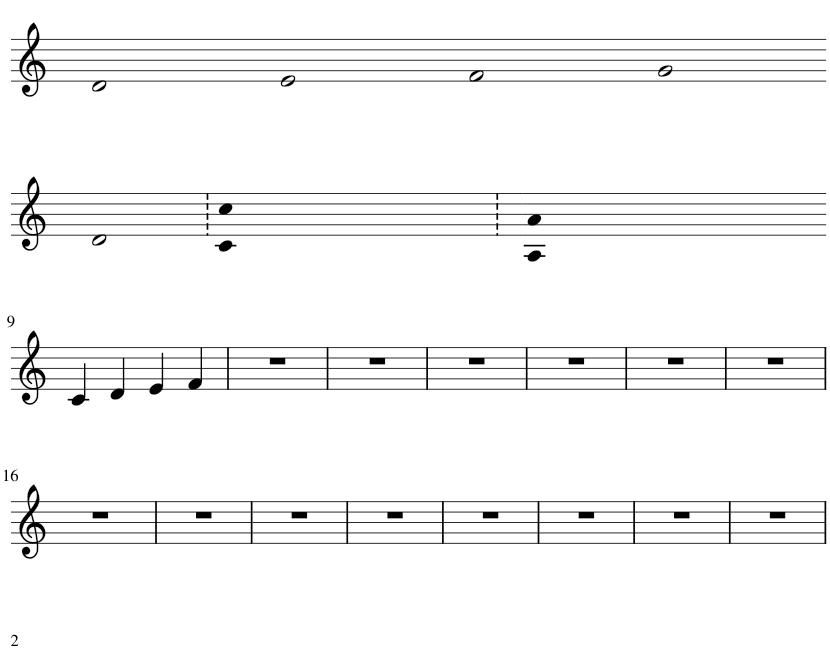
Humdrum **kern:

**kern
*part1
*staff1
*I"Piano
*I'Pno.
!!LO:PB:g=z
*clefG2
*k[]
*M4/4
=5
!LO:N:head=open
4d
!LO:N:head=open
4e
!LO:N:head=open
4f
!LO:N:head=open
4g
!!LO:LB:g=z
=6-
*M1/4
!LO:N:head=open
4d
=7
*M4/4
!LO:N:n=1:head=solid
!LO:N:n=2:head=solid
1c 1cc
=8
!LO:N:n=1:head=solid
!LO:N:n=2:head=solid
1A 1a
!!LO:LB:g=z
=9-
4c/
4d/
4e/
4f/
=10
1r
=11
1r
=12
1r
=13
1r
=14
1r
=15
1r
!!LO:LB:g=z
=16
1r
=17
1r
=18
1r
=19
1r
=20
1r
=21
1r
=22
1r
=23
1r
=
*-
